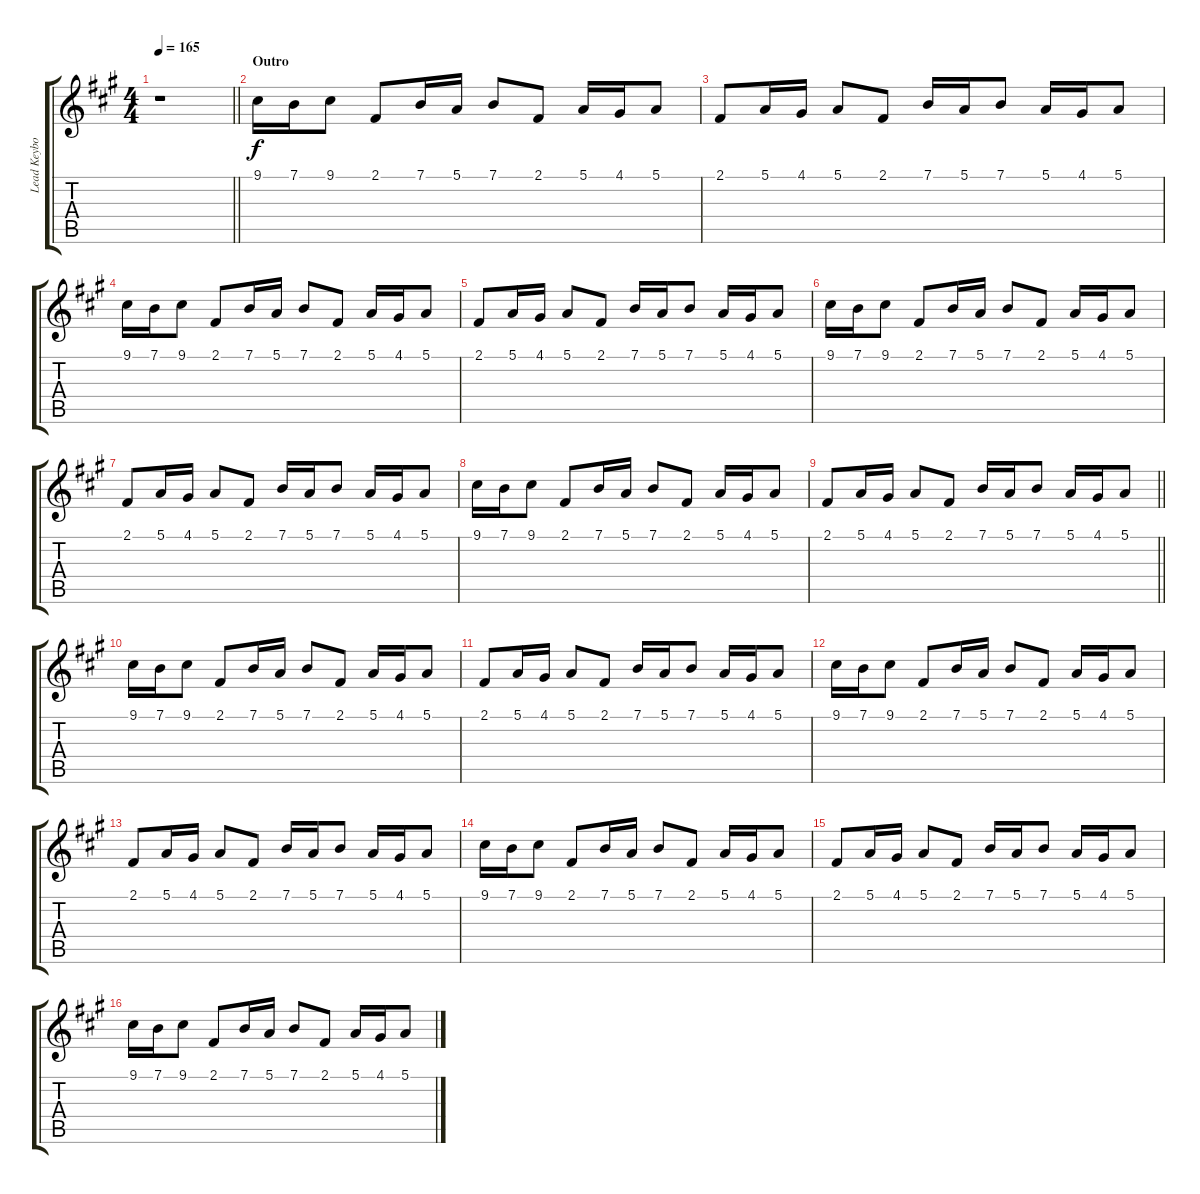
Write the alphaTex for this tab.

\track ("Lead Keyboard 2: Juha Mäenpää" "Lead Keybo") {instrument pad3polysynth}
\staff {score tabs}
\tuning (E4 B3 G3 D3 A2 E2) {hide}
\ts (4 4)
\tempo 165
\clef g2
\barLineRight lightlight
\ks f#minor
r.1{dy f} |
\section ("" "Outro")
9.1.16 7.1.16 9.1.8 2.1.8 7.1.16 5.1.16 7.1.8 2.1.8 5.1.16 4.1.16 5.1.8 |
2.1.8 5.1.16 4.1.16 5.1.8 2.1.8 7.1.16 5.1.16 7.1.8 5.1.16 4.1.16 5.1.8 |
9.1.16 7.1.16 9.1.8 2.1.8 7.1.16 5.1.16 7.1.8 2.1.8 5.1.16 4.1.16 5.1.8 |
2.1.8 5.1.16 4.1.16 5.1.8 2.1.8 7.1.16 5.1.16 7.1.8 5.1.16 4.1.16 5.1.8 |
9.1.16 7.1.16 9.1.8 2.1.8 7.1.16 5.1.16 7.1.8 2.1.8 5.1.16 4.1.16 5.1.8 |
2.1.8 5.1.16 4.1.16 5.1.8 2.1.8 7.1.16 5.1.16 7.1.8 5.1.16 4.1.16 5.1.8 |
9.1.16 7.1.16 9.1.8 2.1.8 7.1.16 5.1.16 7.1.8 2.1.8 5.1.16 4.1.16 5.1.8 |
\barLineRight lightlight
2.1.8 5.1.16 4.1.16 5.1.8 2.1.8 7.1.16 5.1.16 7.1.8 5.1.16 4.1.16 5.1.8 |
9.1.16 7.1.16 9.1.8 2.1.8 7.1.16 5.1.16 7.1.8 2.1.8 5.1.16 4.1.16 5.1.8 |
2.1.8 5.1.16 4.1.16 5.1.8 2.1.8 7.1.16 5.1.16 7.1.8 5.1.16 4.1.16 5.1.8 |
9.1.16 7.1.16 9.1.8 2.1.8 7.1.16 5.1.16 7.1.8 2.1.8 5.1.16 4.1.16 5.1.8 |
2.1.8 5.1.16 4.1.16 5.1.8 2.1.8 7.1.16 5.1.16 7.1.8 5.1.16 4.1.16 5.1.8 |
9.1.16 7.1.16 9.1.8 2.1.8 7.1.16 5.1.16 7.1.8 2.1.8 5.1.16 4.1.16 5.1.8 |
2.1.8 5.1.16 4.1.16 5.1.8 2.1.8 7.1.16 5.1.16 7.1.8 5.1.16 4.1.16 5.1.8 |
9.1.16 7.1.16 9.1.8 2.1.8 7.1.16 5.1.16 7.1.8 2.1.8 5.1.16 4.1.16 5.1.8
